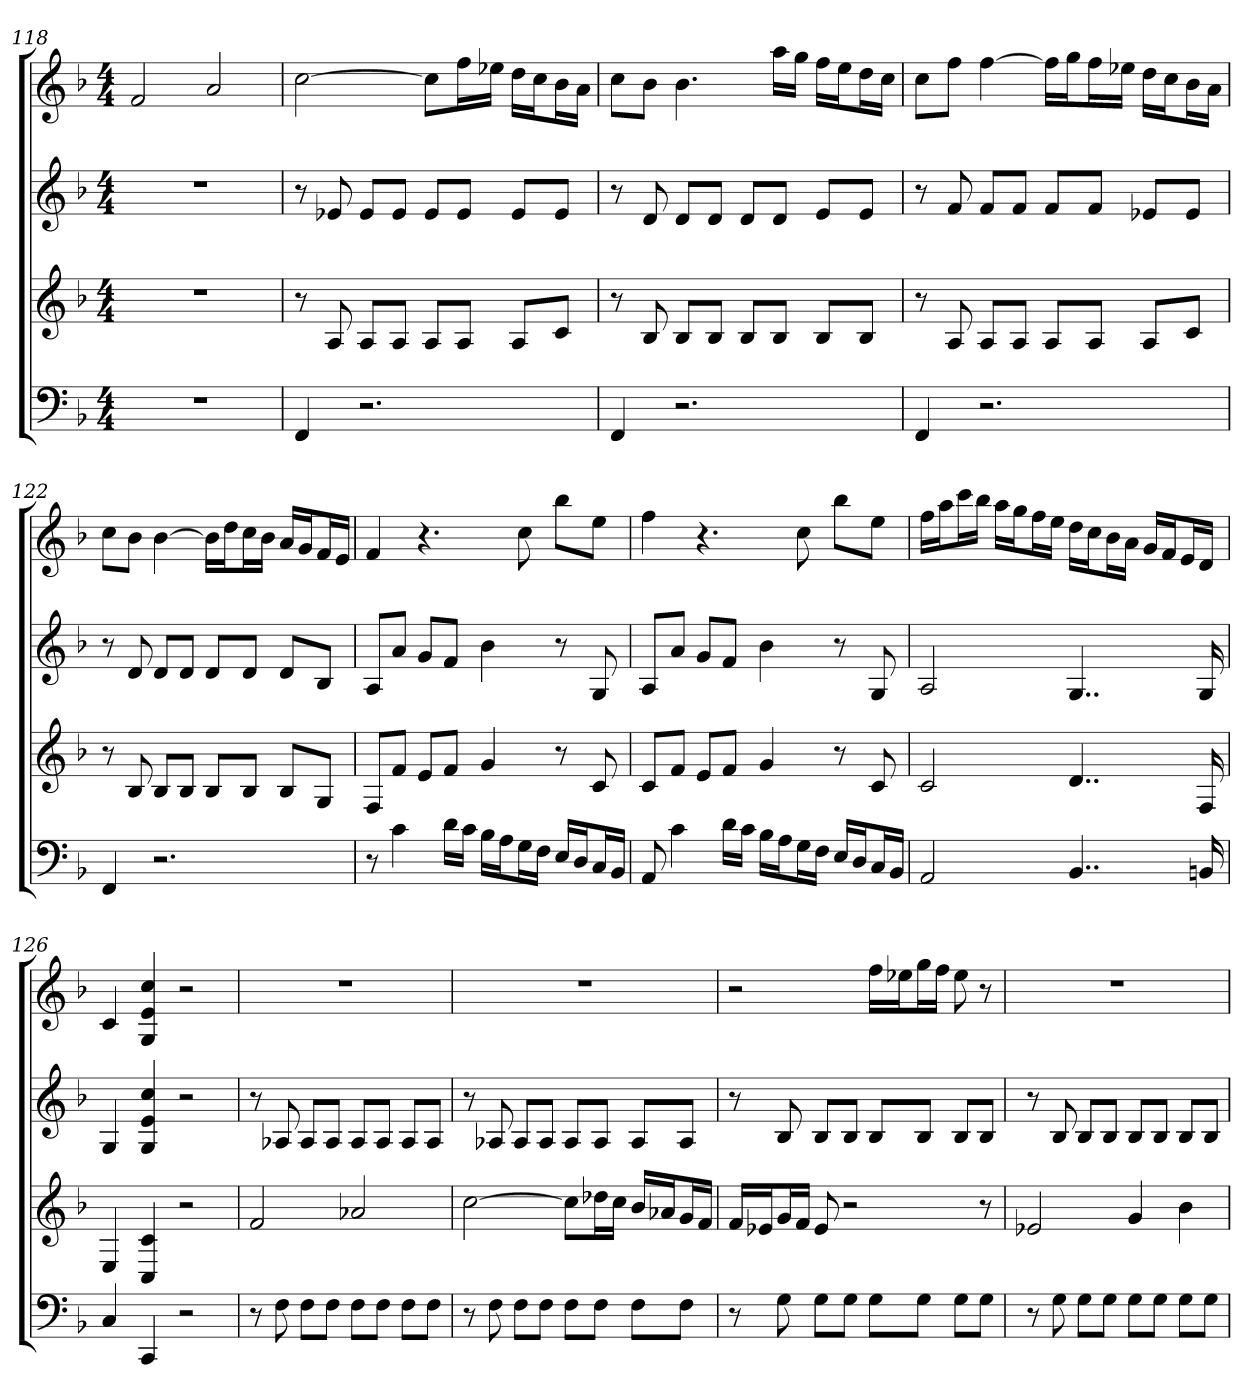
**kern	**kern	**kern	**kern
*part4	*part3	*part2	*part1
*staff4	*staff3	*staff2	*staff1
*k[b-]	*k[b-]	*k[b-]	*k[b-]
*F:	*F:	*F:	*F:
*M4/4	*M4/4	*M4/4	*M4/4
=118	=118	=118	=118
1r	1r	1r	2f
.	.	.	2a
=119	=119	=119	=119
4FF	8r	8r	[2cc
.	8A	8e-X	.
2.r	8AL	8e-L	.
.	8AJ	8e-J	.
.	8AL	8e-L	8ccL]
.	8AJ	8e-J	16ffL
.	.	.	16ee-XJJ
.	8AL	8e-L	16ddLL
.	.	.	16ccJ
.	8cJ	8e-J	16b-L
.	.	.	16aJJ
=120	=120	=120	=120
4FF	8r	8r	8ccL
.	8B-	8d	8b-J
2.r	8B-L	8dL	4.b-
.	8B-J	8dJ	.
.	8B-L	8dL	.
.	8B-J	8dJ	16aaLL
.	.	.	16ggJJ
.	8B-L	8eL	16ffLL
.	.	.	16eeJ
.	8B-J	8eJ	16ddL
.	.	.	16ccJJ
=121	=121	=121	=121
4FF	8r	8r	8ccL
.	8A	8f	8ffJ
2.r	8AL	8fL	[4ff
.	8AJ	8fJ	.
.	8AL	8fL	16ffLL]
.	.	.	16ggJ
.	8AJ	8fJ	16ffL
.	.	.	16ee-XJJ
.	8AL	8e-XL	16ddLL
.	.	.	16ccJ
.	8cJ	8e-J	16b-L
.	.	.	16aJJ
=122	=122	=122	=122
4FF	8r	8r	8ccL
.	8B-	8d	8b-J
2.r	8B-L	8dL	[4b-
.	8B-J	8dJ	.
.	8B-L	8dL	16b-LL]
.	.	.	16ddJ
.	8B-J	8dJ	16ccL
.	.	.	16b-JJ
.	8B-L	8dL	16aLL
.	.	.	16gJ
.	8GJ	8B-J	16fL
.	.	.	16eJJ
=123	=123	=123	=123
8r	8FL	8AL	4f
4c	8fJ	8aJ	.
.	8eL	8gL	4.r
16dLL	8fJ	8fJ	.
16cJJ	.	.	.
16B-LL	4g	4b-	.
16AJ	.	.	.
16GL	.	.	8cc
16FJJ	.	.	.
16ELL	8r	8r	8bb-L
16DJ	.	.	.
16CL	8c	8G	8eeJ
16BB-JJ	.	.	.
=124	=124	=124	=124
8AA	8cL	8AL	4ff
4c	8fJ	8aJ	.
.	8eL	8gL	4.r
16dLL	8fJ	8fJ	.
16cJJ	.	.	.
16B-LL	4g	4b-	.
16AJ	.	.	.
16GL	.	.	8cc
16FJJ	.	.	.
16ELL	8r	8r	8bb-L
16DJ	.	.	.
16CL	8c	8G	8eeJ
16BB-JJ	.	.	.
=125	=125	=125	=125
2AA	2c	2A	16ffLL
.	.	.	16aaJ
.	.	.	16cccL
.	.	.	16bb-JJ
.	.	.	16aaLL
.	.	.	16ggJ
.	.	.	16ffL
.	.	.	16eeJJ
4..BB-	4..d	4..G	16ddLL
.	.	.	16ccJ
.	.	.	16b-L
.	.	.	16aJJ
.	.	.	16gLL
.	.	.	16fJ
.	.	.	16eL
16BBn	16F	16G	16dJJ
=126	=126	=126	=126
4C	4E	4G	4c
4CC	4C 4c	4G 4e 4cc	4G 4e 4cc
2r	2r	2r	2r
=127	=127	=127	=127
8r	2f	8r	1r
8F	.	8A-X	.
8FL	.	8A-L	.
8FJ	.	8A-J	.
8FL	2a-X	8A-L	.
8FJ	.	8A-J	.
8FL	.	8A-L	.
8FJ	.	8A-J	.
=128	=128	=128	=128
8r	[2cc	8r	1r
8F	.	8A-X	.
8FL	.	8A-L	.
8FJ	.	8A-J	.
8FL	8ccL]	8A-L	.
8FJ	16dd-XL	8A-J	.
.	16ccJJ	.	.
8FL	16b-LL	8A-L	.
.	16a-XJ	.	.
8FJ	16gL	8A-J	.
.	16fJJ	.	.
=129	=129	=129	=129
8r	16fLL	8r	2r
.	16e-XJ	.	.
8G	16gL	8B-	.
.	16fJJ	.	.
8GL	8e-	8B-L	.
8GJ	2r	8B-J	.
8GL	.	8B-L	16ffLL
.	.	.	16ee-XJ
8GJ	.	8B-J	16ggL
.	.	.	16ffJJ
8GL	.	8B-L	8ee-
8GJ	8r	8B-J	8r
=130	=130	=130	=130
8r	2e-X	8r	1r
8G	.	8B-	.
8GL	.	8B-L	.
8GJ	.	8B-J	.
8GL	4g	8B-L	.
8GJ	.	8B-J	.
8GL	4b-	8B-L	.
8GJ	.	8B-J	.
=	=	=	=
*-	*-	*-	*-
